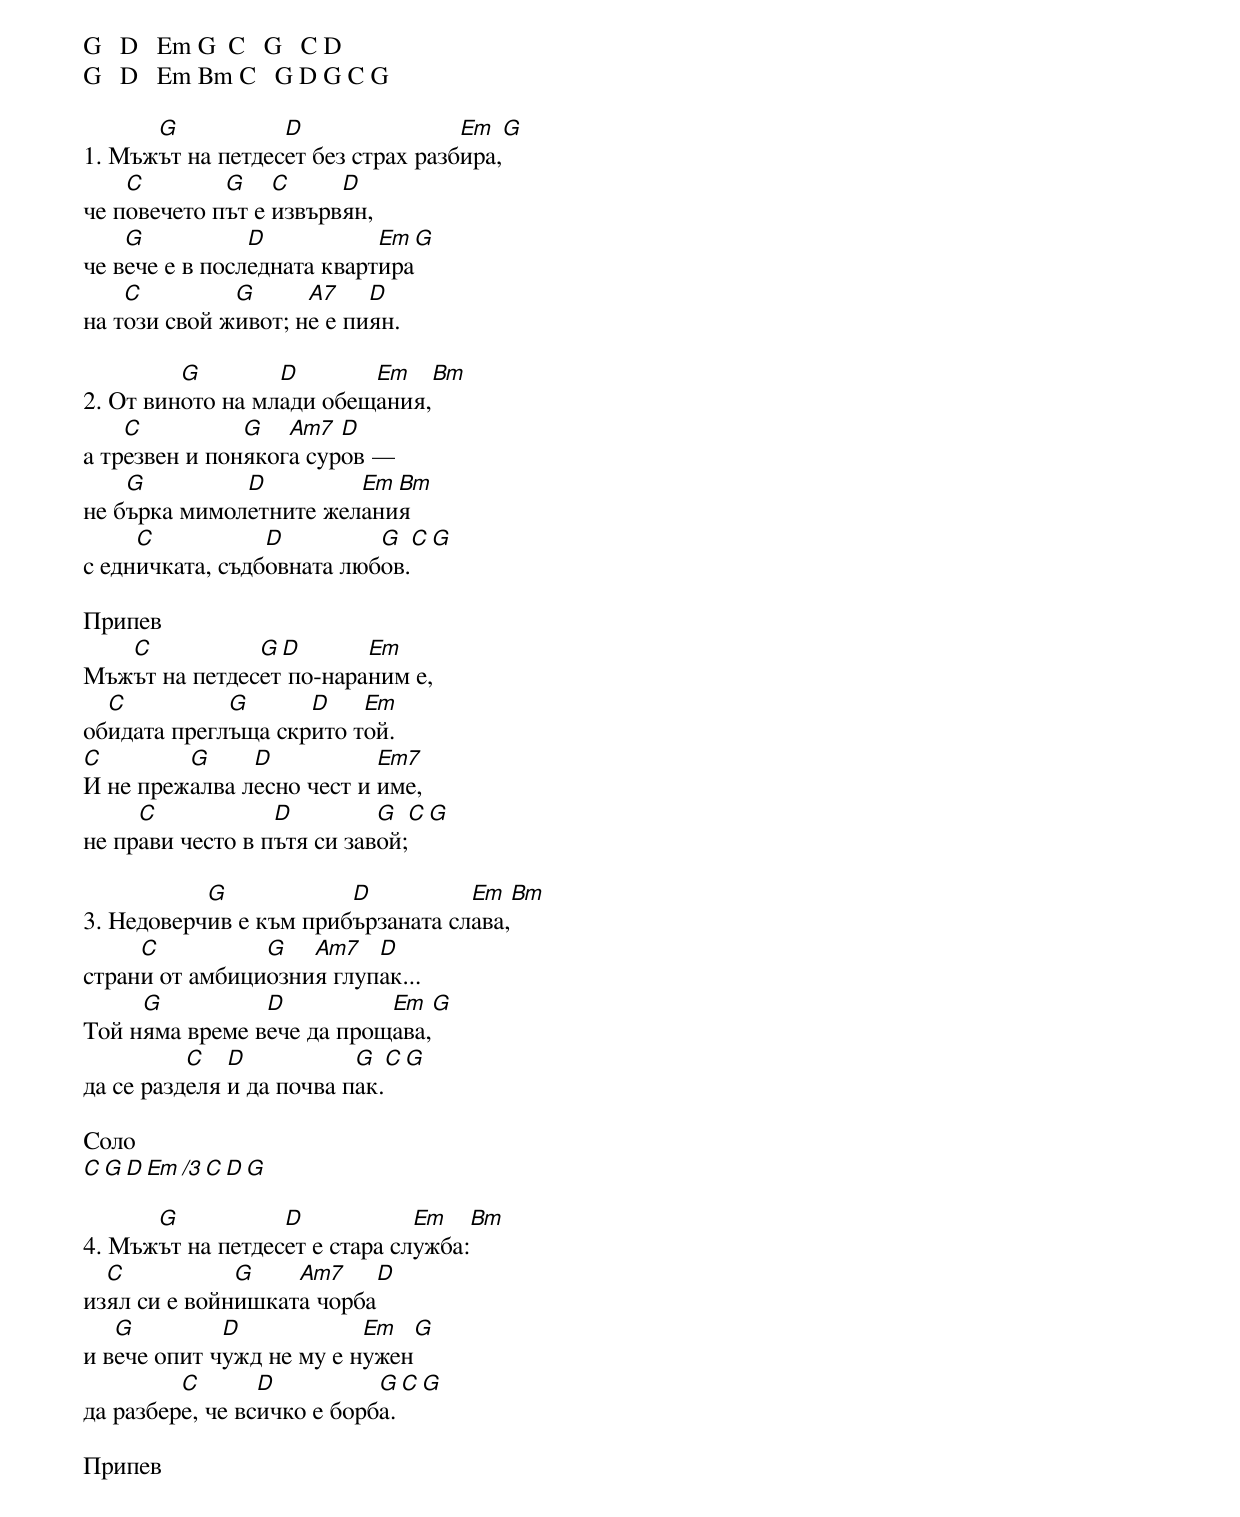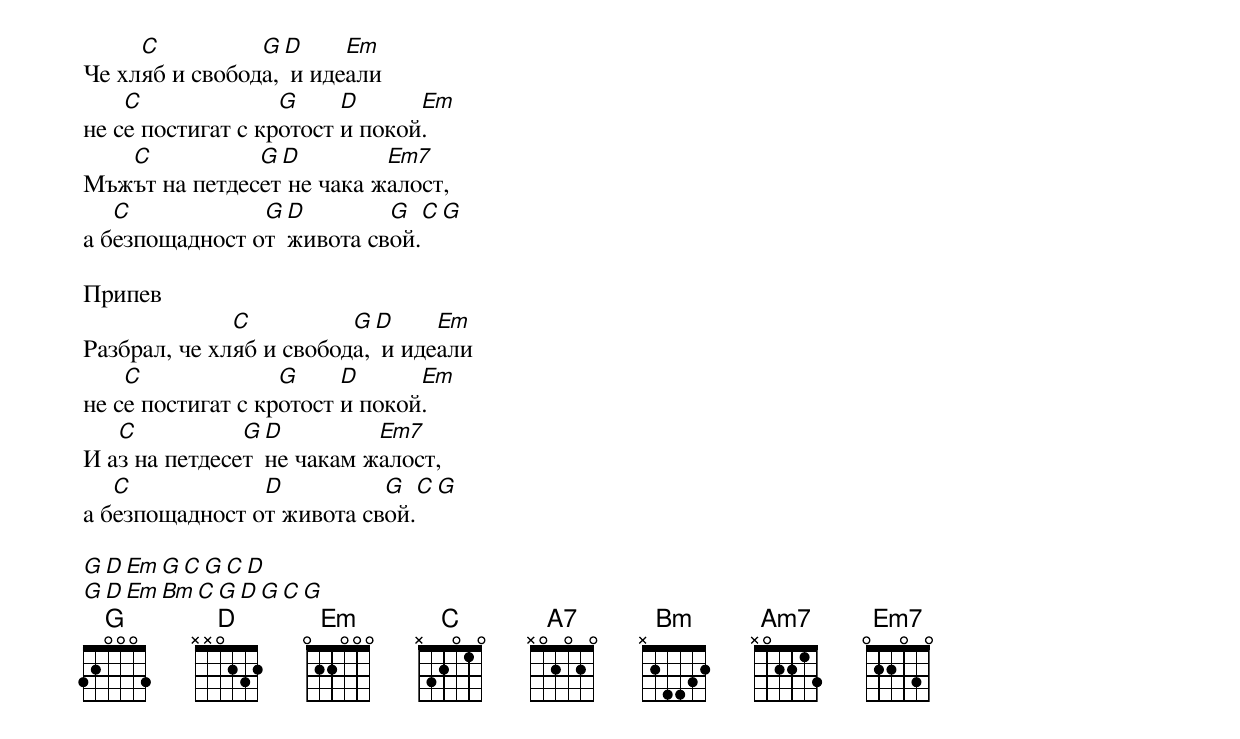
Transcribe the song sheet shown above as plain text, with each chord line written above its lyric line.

G   D   Em G  C   G   C D
G   D   Em Bm C   G D G C G

      G           D                Em     G
1. Мъжът на петдесет без страх разбира,
    C        G    C     D
че повечето път е извървян,
    G           D           Em   G
че вече е в последната квартира
    C         G      A7    D
на този свой живот; не е пиян.

         G        D       Em     Bm
2. От виното на млади обещания,
    C          G   Am7  D
а трезвен и понякога суров —
    G         D         Em Bm
не бърка мимолетните желания
     C           D         G  C  G
с едничката, съдбовната любов.

Припев
   C           G D       Em
Мъжът на петдесет по-нараним е,
  C          G      D    Em
обидата преглъща скрито той.
C        G     D           Em7
И не прежалва лесно чест и име,
     C            D         G  C G
не прави често в пътя си завой;

           G            D          Em    Bm
3. Недоверчив е към прибързаната слава,
     C          G   Am7   D
страни от амбициозния глупак...
     G          D          Em   G
Той няма време вече да прощава,
          C   D           G   C G
да се разделя и да почва пак.

Соло
C  G  D  Em /3  C  D  G

      G           D            Em    Bm
4. Мъжът на петдесет е стара служба:
  C           G    Am7     D
изял си е войнишката чорба
   G         D            Em    G
и вече опит чужд не му е нужен
         C       D          G  C  G
да разбере, че всичко е борба.

Припев
     C          G D     Em
Че хляб и свобода, и идеали
    C              G     D      Em
не се постигат с кротост и покой.
   C           G D         Em7
Мъжът на петдесет не чака жалост,
   C            G D        G   C  G
а безпощадност от живота свой.

Припев
              C          G D     Em
Разбрал, че хляб и свобода, и идеали
    C              G     D      Em
не се постигат с кротост и покой.
   C           G D         Em7
И аз на петдесет не чакам жалост,
   C            D          G  C  G
а безпощадност от живота свой.

G   D   Em G  C   G   C D
G   D   Em Bm C   G D G C G
